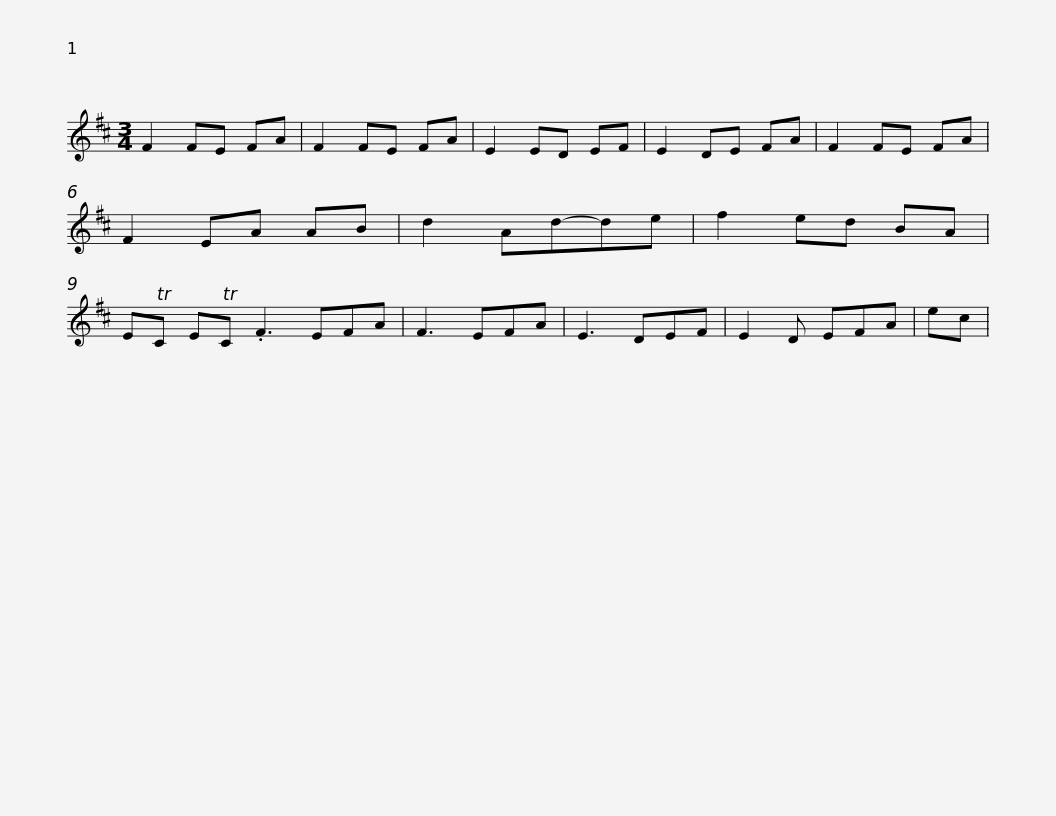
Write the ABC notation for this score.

X:1
L:1/8
M:3/4
I:linebreak $
K:D
V:1 treble
V:1
 F2 FE FA | F2 FE FA | E2 ED EF | E2 DE FA | F2 FE FA | %5
 F2 EA AB | d2 Ad-de | f2 ed BA |$ ETC ETC .F3 EFA | F3 EFA | %10
 E3 DEF | E2 D EFA | ec | %13
